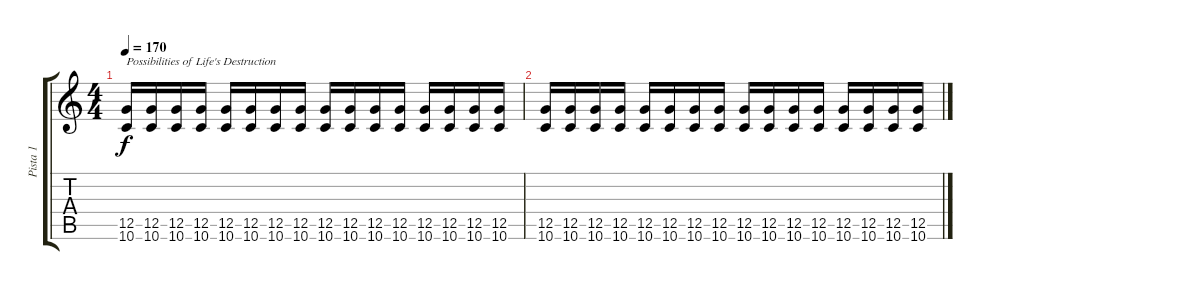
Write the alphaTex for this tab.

\track ("Pista 1" "Pista 1") {instrument overdrivenguitar}
\staff {score tabs}
\tuning (D4 A3 F3 C3 G2 D2) {hide}
\ts (4 4)
\tempo 170
\clef g2
\ks c
(12.5 10.6).16{txt "Possibilities of Life's Destruction" dy f} (12.5 10.6).16 (12.5 10.6).16 (12.5 10.6).16 (12.5 10.6).16 (12.5 10.6).16 (12.5 10.6).16 (12.5 10.6).16 (12.5 10.6).16 (12.5 10.6).16 (12.5 10.6).16 (12.5 10.6).16 (12.5 10.6).16 (12.5 10.6).16 (12.5 10.6).16 (12.5 10.6).16 |
(12.5 10.6).16 (12.5 10.6).16 (12.5 10.6).16 (12.5 10.6).16 (12.5 10.6).16 (12.5 10.6).16 (12.5 10.6).16 (12.5 10.6).16 (12.5 10.6).16 (12.5 10.6).16 (12.5 10.6).16 (12.5 10.6).16 (12.5 10.6).16 (12.5 10.6).16 (12.5 10.6).16 (12.5 10.6).16
